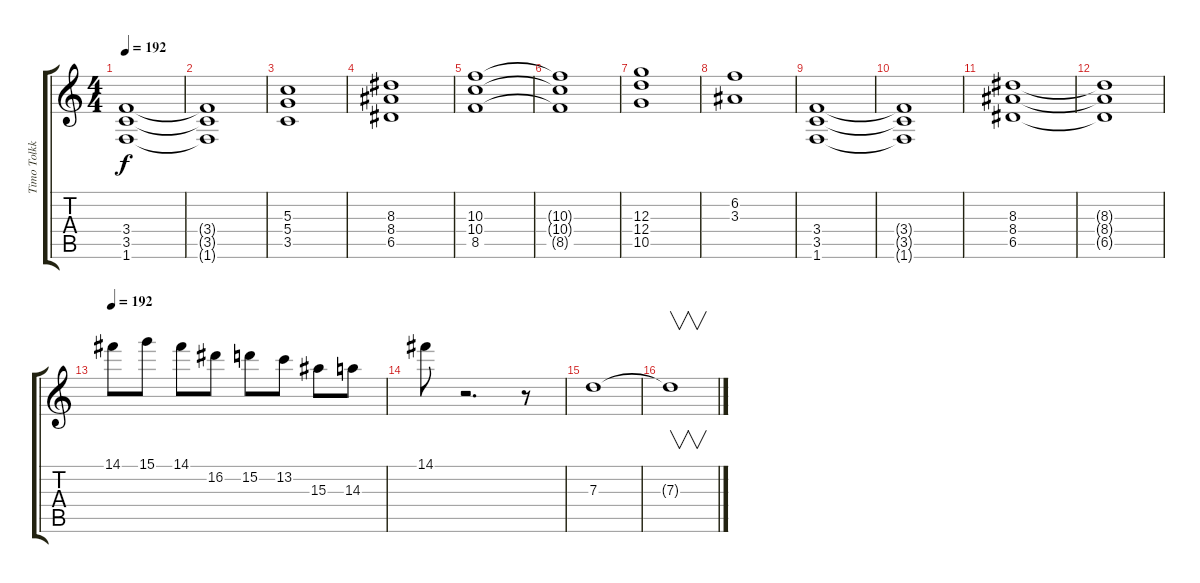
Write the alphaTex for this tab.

\track ("Timo Tolkki" "Timo Tolkk") {instrument distortionguitar}
\staff {score tabs}
\tuning (E4 B3 G3 D3 A2 E2) {hide}
\ts (4 4)
\tempo 192
\clef g2
\ks c
(3.4 3.5 1.6).1{dy f} |
(3.4{t} 3.5{t} 1.6{t}).1 |
(5.3 5.4 3.5).1 |
(8.3 8.4 6.5).1 |
(10.3 10.4 8.5).1 |
(10.3{t} 10.4{t} 8.5{t}).1 |
(12.3 12.4 10.5).1 |
(6.2 3.3).1 |
(3.4 3.5 1.6).1 |
(3.4{t} 3.5{t} 1.6{t}).1 |
(8.3 8.4 6.5).1 |
(8.3{t} 8.4{t} 6.5{t}).1 |
\tempo 192
14.1.8 15.1.8 14.1.8 16.2.8 15.2.8 13.2.8 15.3.8 14.3.8 |
14.1.8 r.2{d} r.8 |
7.3.1 |
7.3{t}.1{v}
